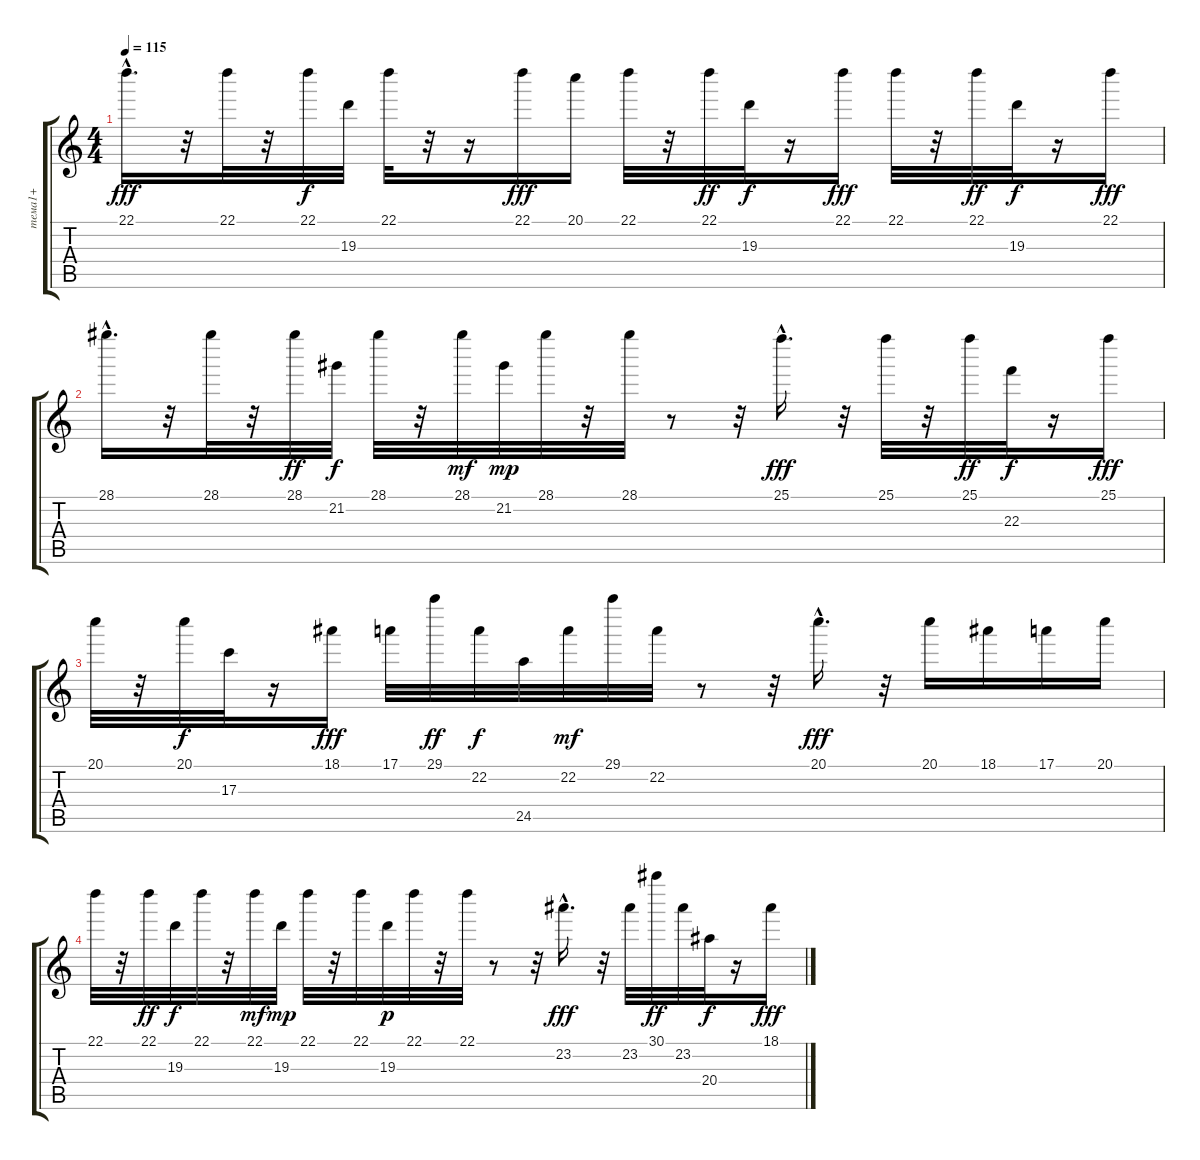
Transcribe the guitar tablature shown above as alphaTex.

\track ("тема1+" "тема1+") {instrument distortionguitar}
\staff {score tabs}
\tuning (E4 B3 G3 D3 A2 E2) {hide}
\ts (4 4)
\tempo 115
\clef g2
\ks c
22.1{hac}.16{d dy fff} r.32 22.1.32 r.32 22.1.32{dy f} 19.3.32 22.1.32 r.32 r.16 22.1.16{dy fff} 20.1.16 22.1.32 r.32 22.1.32{dy ff} 19.3.32{dy f} r.16 22.1.16{dy fff} 22.1.32 r.32 22.1.32{dy ff} 19.3.32{dy f} r.16 22.1.16{dy fff} |
28.1{hac}.16{d} r.32 28.1.32 r.32 28.1.32{dy ff} 21.2.32{dy f} 28.1.32 r.32 28.1.32{dy mf} 21.2.32{dy mp} 28.1.32 r.32 28.1.32 r.8 r.32 25.1{hac}.16{d dy fff} r.32 25.1.32 r.32 25.1.32{dy ff} 22.3.32{dy f} r.16 25.1.16{dy fff} |
20.1.32 r.32 20.1.32{dy f} 17.3.32 r.16 18.1.16{dy fff} 17.1.32 29.1.32{dy ff} 22.2.32{dy f} 24.5.32 22.2.32{dy mf} 29.1.32 22.2.32 r.8 r.32 20.1{hac}.16{d dy fff} r.32 20.1.16 18.1.16 17.1.16 20.1.16 |
22.1.32 r.32 22.1.32{dy ff} 19.3.32{dy f} 22.1.32 r.32 22.1.32{dy mf} 19.3.32{dy mp} 22.1.32 r.32 22.1.32 19.3.32{dy p} 22.1.32 r.32 22.1.32 r.8 r.32 23.2{hac}.16{d dy fff} r.32 23.2.32 30.1.32{dy ff} 23.2.32 20.4.32{dy f} r.16 18.1.16{dy fff}
